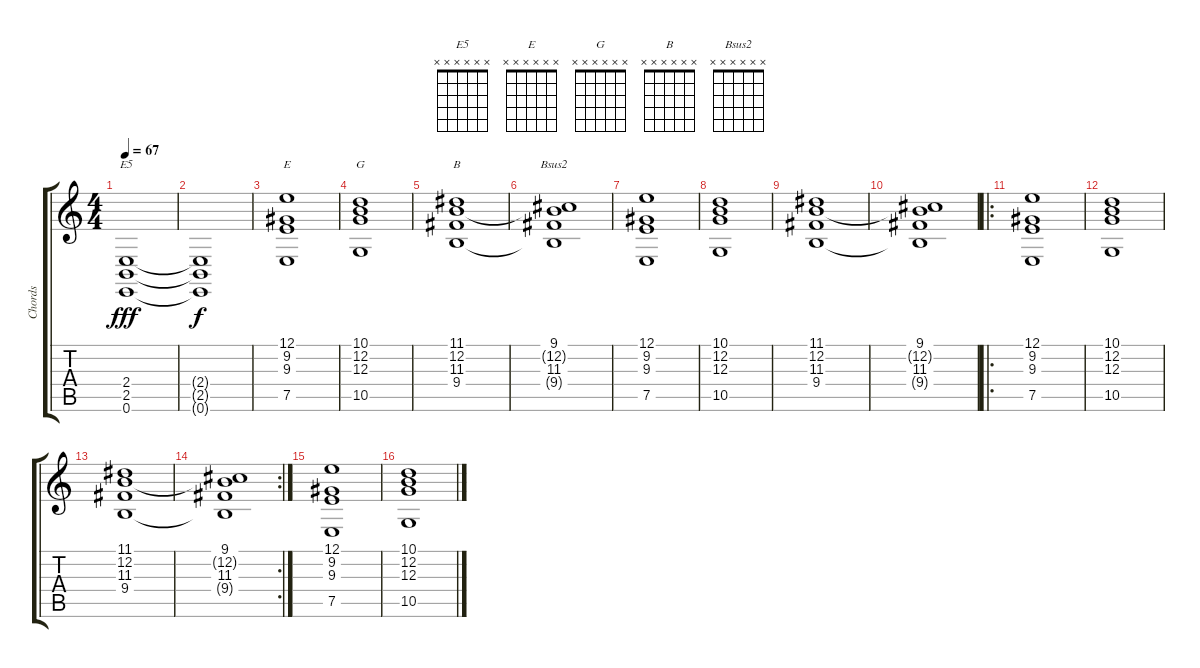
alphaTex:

\track ("Chords" "Chords") {instrument stringensemble2}
\staff {score tabs}
\tuning (E4 B3 G3 D3 A2 E2) {hide}
\chord ("E5" x x x x x x) {firstfret 0}
\chord ("E" x x x x x x) {firstfret 0}
\chord ("G" x x x x x x) {firstfret 0}
\chord ("B" x x x x x x) {firstfret 0}
\chord ("Bsus2" x x x x x x) {firstfret 0}
\ts (4 4)
\tempo 67
\clef g2
\ks c
(2.4 2.5 0.6).1{ch "E5" dy fff} |
(2.4{t} 2.5{t} 0.6{t}).1{dy f} |
(12.1 9.2 9.3 7.5).1{ch "E"} |
(10.1 12.2 12.3 10.5).1{ch "G"} |
(11.1 12.2 11.3 9.4).1{ch "B"} |
(9.1 12.2{t} 11.3 9.4{t}).1{ch "Bsus2"} |
(12.1 9.2 9.3 7.5).1 |
(10.1 12.2 12.3 10.5).1 |
(11.1 12.2 11.3 9.4).1 |
(9.1 12.2{t} 11.3 9.4{t}).1 |
\ro
(12.1 9.2 9.3 7.5).1 |
(10.1 12.2 12.3 10.5).1 |
(11.1 12.2 11.3 9.4).1 |
\rc 2
(9.1 12.2{t} 11.3 9.4{t}).1 |
(12.1 9.2 9.3 7.5).1 |
(10.1 12.2 12.3 10.5).1
